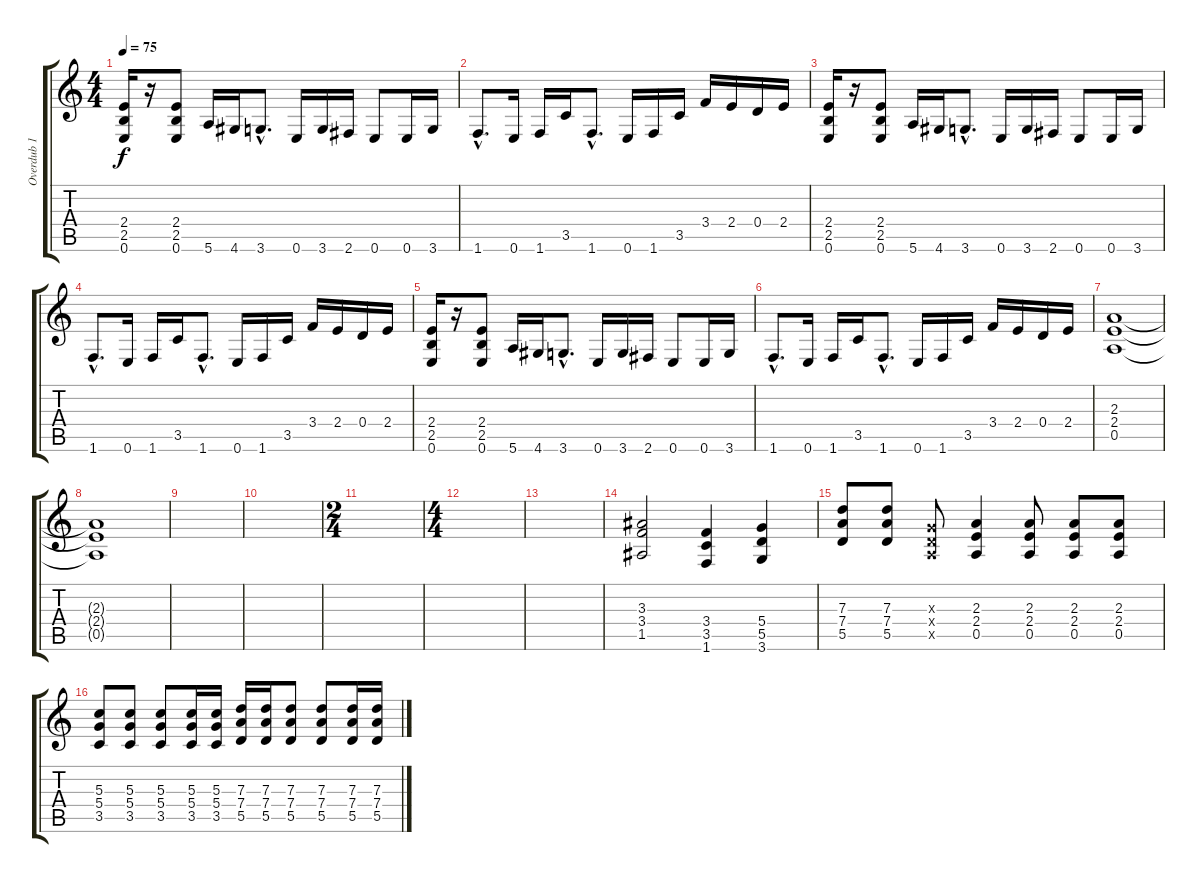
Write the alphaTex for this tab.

\track ("Overdub 1" "Overdub 1") {instrument overdrivenguitar}
\staff {score tabs}
\tuning (E4 B3 G3 D3 A2 E2) {hide}
\ts (4 4)
\tempo 75
\clef g2
\ks c
(2.4 2.5 0.6).16{dy f instrument overdrivenguitar} r.16 (2.4 2.5 0.6).8 5.6.16 4.6.16 3.6{hac}.8{d} 0.6.16 3.6.16 2.6.16 0.6.8 0.6.16 3.6.16 |
1.6{hac}.8{d} 0.6.16 1.6.16 3.5.16 1.6{hac}.8{d} 0.6.16 1.6.16 3.5.16 3.4.16 2.4.16 0.4.16 2.4.16 |
(2.4 2.5 0.6).16 r.16 (2.4 2.5 0.6).8 5.6.16 4.6.16 3.6{hac}.8{d} 0.6.16 3.6.16 2.6.16 0.6.8 0.6.16 3.6.16 |
1.6{hac}.8{d} 0.6.16 1.6.16 3.5.16 1.6{hac}.8{d} 0.6.16 1.6.16 3.5.16 3.4.16 2.4.16 0.4.16 2.4.16 |
(2.4 2.5 0.6).16 r.16 (2.4 2.5 0.6).8 5.6.16 4.6.16 3.6{hac}.8{d} 0.6.16 3.6.16 2.6.16 0.6.8 0.6.16 3.6.16 |
1.6{hac}.8{d} 0.6.16 1.6.16 3.5.16 1.6{hac}.8{d} 0.6.16 1.6.16 3.5.16 3.4.16 2.4.16 0.4.16 2.4.16 |
(2.3 2.4 0.5).1{volume 3} |
(2.3{t} 2.4{t} 0.5{t}).1 |
|
|
\ts (2 4)
|
\ts (4 4)
|
|
(3.3 3.4 1.5).2{volume 13} (3.4 3.5 1.6).4 (5.4 5.5 3.6).4 |
(7.3 7.4 5.5).8 (7.3 7.4 5.5).8 (0.3{x} 0.4{x} 0.5{x}).8 (2.3 2.4 0.5).4 (2.3 2.4 0.5).8 (2.3 2.4 0.5).8 (2.3 2.4 0.5).8 |
(5.3 5.4 3.5).8 (5.3 5.4 3.5).8 (5.3 5.4 3.5).8 (5.3 5.4 3.5).16 (5.3 5.4 3.5).16 (7.3 7.4 5.5).16 (7.3 7.4 5.5).16 (7.3 7.4 5.5).8 (7.3 7.4 5.5).8 (7.3 7.4 5.5).16 (7.3 7.4 5.5).16
